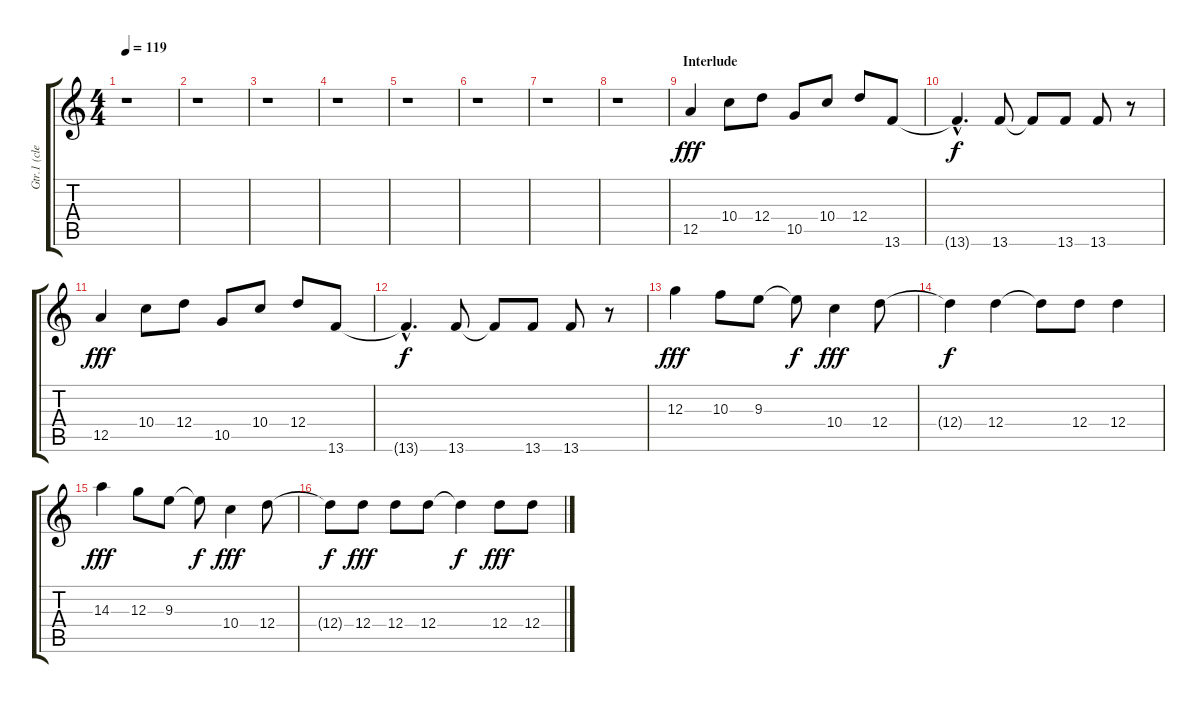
\track ("Gtr.1 (clean)" "Gtr.1 (cle") {instrument electricguitarjazz}
\staff {score tabs}
\tuning (E4 B3 G3 D3 A2 E2) {hide}
\ts (4 4)
\tempo 119
\clef g2
\ks c
r.1{dy f} |
r.1 |
r.1 |
r.1 |
r.1 |
r.1 |
r.1 |
r.1 |
\section ("" "Interlude")
12.5.4{dy fff} 10.4.8 12.4.8 10.5.8 10.4.8 12.4.8 13.6.8 |
13.6{hac t}.4{d dy f} 13.6.8 13.6{t}.8 13.6.8 13.6.8 r.8 |
12.5.4{dy fff} 10.4.8 12.4.8 10.5.8 10.4.8 12.4.8 13.6.8 |
13.6{hac t}.4{d dy f} 13.6.8 13.6{t}.8 13.6.8 13.6.8 r.8 |
12.3.4{dy fff} 10.3.8 9.3.8 9.3{t}.8{dy f} 10.4.4{dy fff} 12.4.8 |
12.4{t}.4{dy f} 12.4.4 12.4{t}.8 12.4.8 12.4.4 |
14.3.4{dy fff} 12.3.8 9.3.8 9.3{t}.8{dy f} 10.4.4{dy fff} 12.4.8 |
12.4{t}.8{dy f} 12.4.8{dy fff} 12.4.8 12.4.8 12.4{t}.4{dy f} 12.4.8{dy fff} 12.4.8
